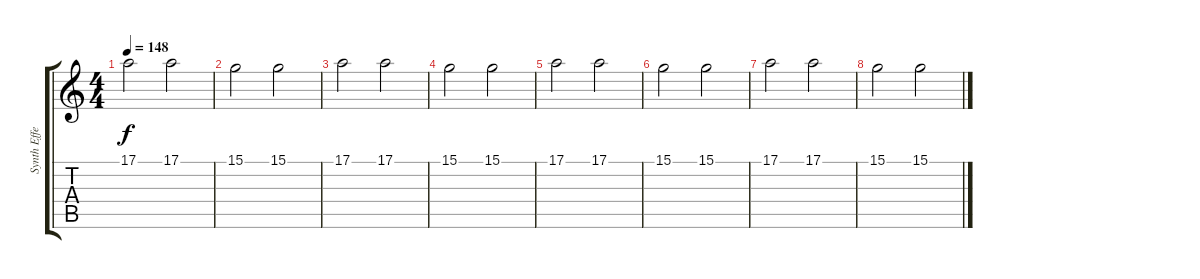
\track ("Synth Effect" "Synth Effe") {instrument synthvoice}
\staff {score tabs}
\tuning (E4 B3 G3 D3 A2 E2) {hide}
\ts (4 4)
\tempo 148
\clef g2
\ks c
17.1.2{dy f} 17.1.2 |
15.1.2 15.1.2 |
17.1.2 17.1.2 |
15.1.2 15.1.2 |
17.1.2 17.1.2 |
15.1.2 15.1.2 |
17.1.2 17.1.2 |
15.1.2 15.1.2
